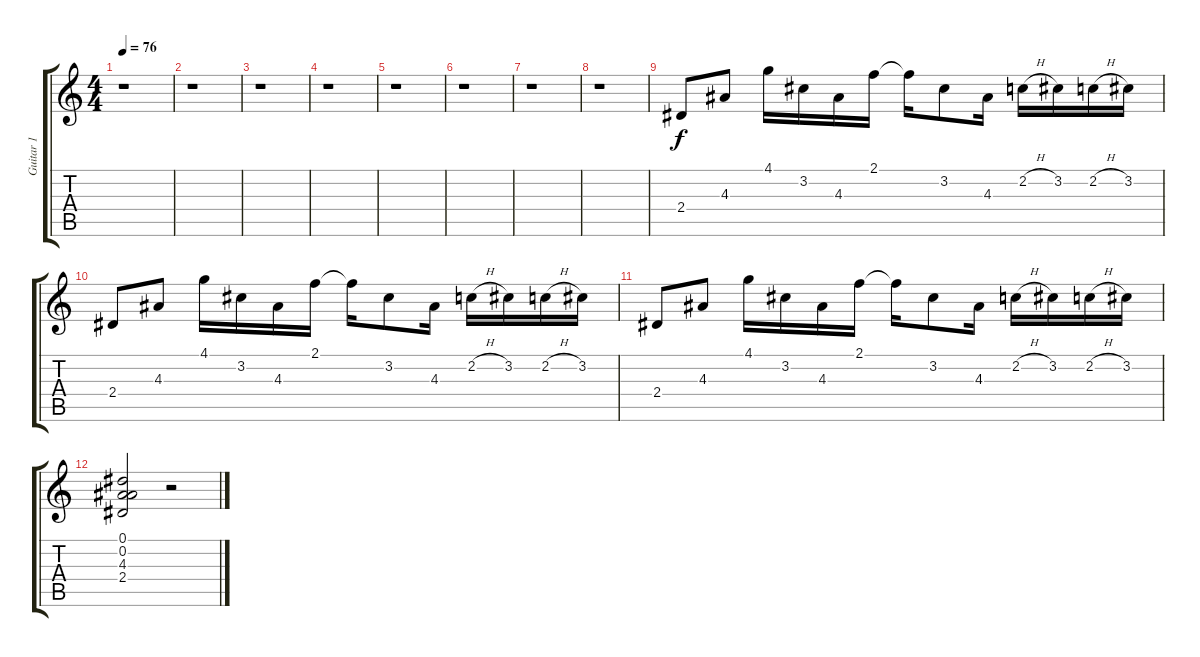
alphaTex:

\track ("Guitar 1" "Guitar 1") {instrument distortionguitar}
\staff {score tabs}
\tuning (Eb4 Bb3 Gb3 Db3 Ab2 Eb2) {hide}
\ts (4 4)
\tempo 76
\clef g2
\ks c
r.1{dy f} |
r.1 |
r.1 |
r.1 |
r.1 |
r.1 |
r.1 |
r.1 |
2.4.8 4.3.8 4.1.16 3.2.16 4.3.16 2.1.16 2.1{t}.16 3.2.8 4.3.16 2.2{h}.16 3.2.16 2.2{h}.16 3.2.16 |
2.4.8 4.3.8 4.1.16 3.2.16 4.3.16 2.1.16 2.1{t}.16 3.2.8 4.3.16 2.2{h}.16 3.2.16 2.2{h}.16 3.2.16 |
2.4.8 4.3.8 4.1.16 3.2.16 4.3.16 2.1.16 2.1{t}.16 3.2.8 4.3.16 2.2{h}.16 3.2.16 2.2{h}.16 3.2.16 |
(0.1 0.2 4.3 2.4).2 r.2
